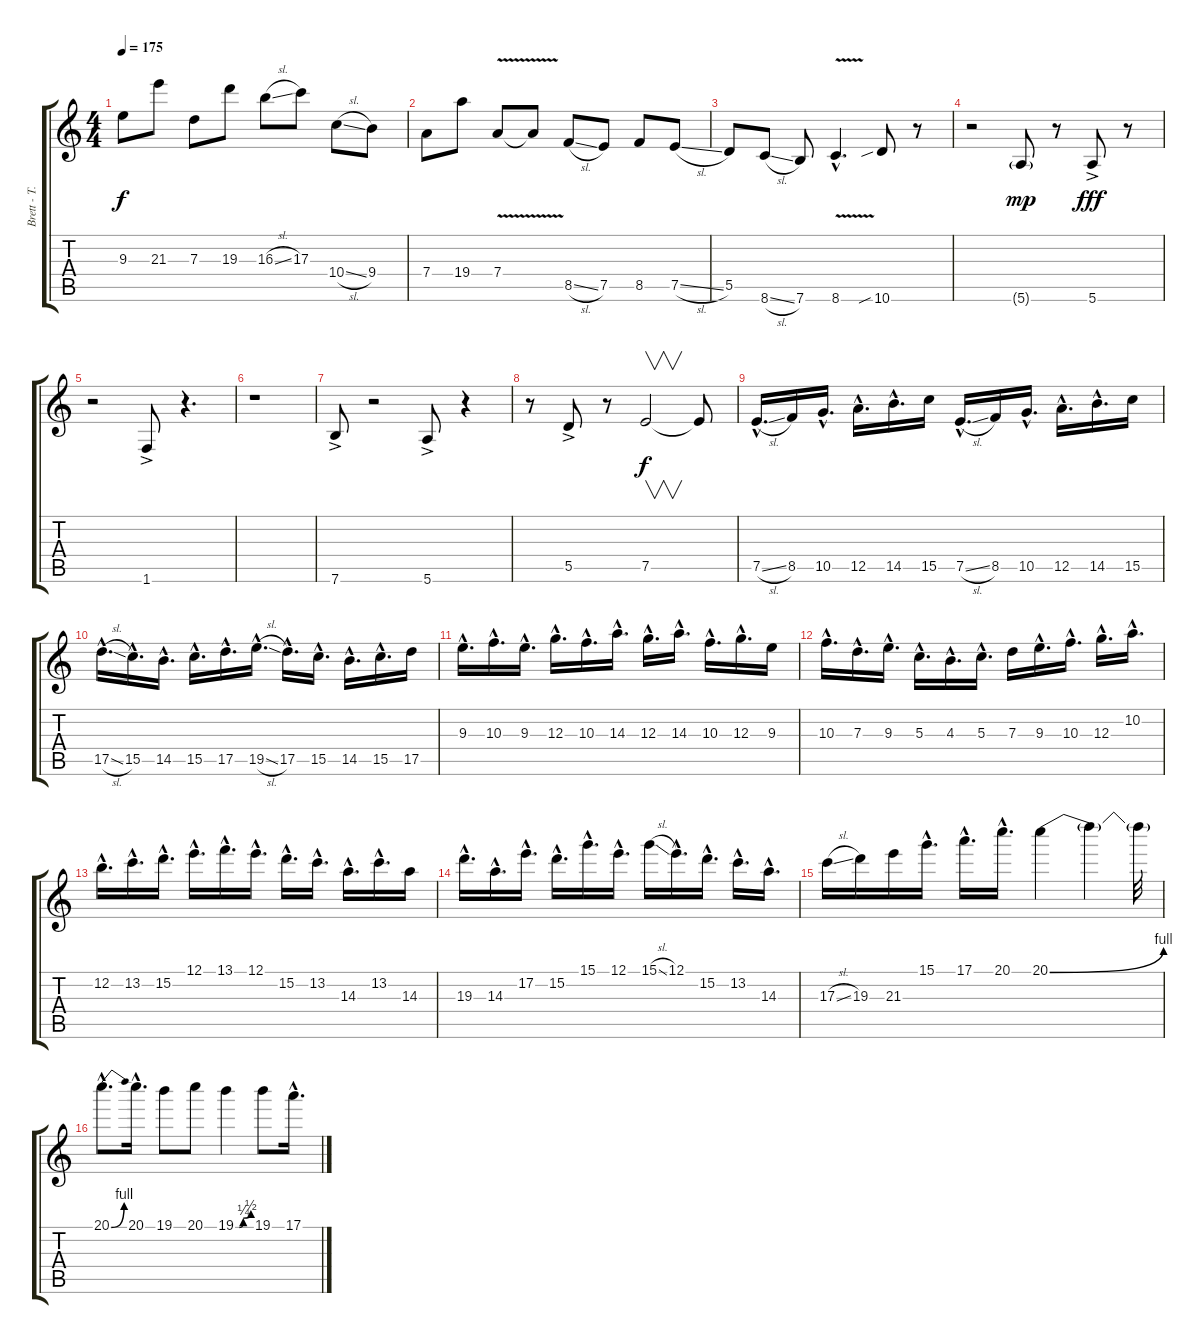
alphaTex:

\track ("Brett - T.J." "Brett - T.") {instrument overdrivenguitar}
\staff {score tabs}
\tuning (E4 B3 G3 D3 A2 E2) {hide}
\ts (4 4)
\tempo 175
\clef g2
\ks c
9.3.8{dy f} 21.3.8 7.3.8 19.3.8 16.3{sl}.8 17.3.8 10.4{sl}.8 9.4.8 |
7.4.8 19.4.8 7.4{v}.8 7.4{t}.8 8.5{sl}.8 7.5.8 8.5.8 7.5{sl}.8 |
5.5.8 8.6{sl}.8 7.6.8 8.6{v hac}.4{d} 10.6{sib}.8 r.8 |
r.2 5.6{g}.8{dy mp} r.8 5.6{ac}.8{dy fff} r.8 |
r.2 1.6{ac}.8 r.4{d} |
r.1 |
7.6{ac}.8 r.2 5.6{ac}.8 r.4 |
r.8 5.5{ac}.8 r.8 7.5.2{v dy f} 7.5{t}.8 |
7.5{sl hac}.16{d} 8.5.16 10.5{hac}.16{d} 12.5{hac}.16{d} 14.5{hac}.16{d} 15.5.16 7.5{sl hac}.16{d} 8.5.16 10.5{hac}.16{d} 12.5{hac}.16{d} 14.5{hac}.16{d} 15.5.16 |
17.5{sl hac}.16{d} 15.5{hac}.16{d} 14.5{hac}.16{d} 15.5{hac}.16{d} 17.5{hac}.16{d} 19.5{sl hac}.16{d} 17.5{hac}.16{d} 15.5{hac}.16{d} 14.5{hac}.16{d} 15.5{hac}.16{d} 17.5.16 |
9.3{hac}.16{d} 10.3{hac}.16{d} 9.3{hac}.16{d} 12.3{hac}.16{d} 10.3{hac}.16{d} 14.3{hac}.16{d} 12.3{hac}.16{d} 14.3{hac}.16{d} 10.3{hac}.16{d} 12.3{hac}.16{d} 9.3.16 |
10.3{hac}.16{d} 7.3{hac}.16{d} 9.3{hac}.16{d} 5.3{hac}.16{d} 4.3{hac}.16{d} 5.3{hac}.16{d} 7.3.16 9.3{hac}.16{d} 10.3{hac}.16{d} 12.3{hac}.16{d} 10.2{hac}.16{d} |
12.2{hac}.16{d} 13.2{hac}.16{d} 15.2{hac}.16{d} 12.1{hac}.16{d} 13.1{hac}.16{d} 12.1{hac}.16{d} 15.2{hac}.16{d} 13.2{hac}.16{d} 14.3{hac}.16{d} 13.2{hac}.16{d} 14.3.16 |
19.3{hac}.16{d} 14.3{hac}.16{d} 17.2{hac}.16{d} 15.2{hac}.16{d} 15.1{hac}.16{d} 12.1{hac}.16{d} 15.1{sl}.16 12.1{hac}.16{d} 15.2{hac}.16{d} 13.2{hac}.16{d} 14.3{hac}.16{d} |
17.3{sl}.16 19.3.16 21.3.16 15.1{hac}.16{d} 17.1{hac}.16{d} 20.1{hac}.16{d} 20.1{be (bend 0 0 60 4)}.4 20.1{t}.4 20.1{t}.32 |
20.1{be (bend 0 0 60 4) hac}.8{d} 20.1{hac}.16{d} 19.1.8 20.1.8 19.1{be (custom 0 0 15 0 30 1 60 2)}.4 19.1.8 17.1{hac}.16{d}
